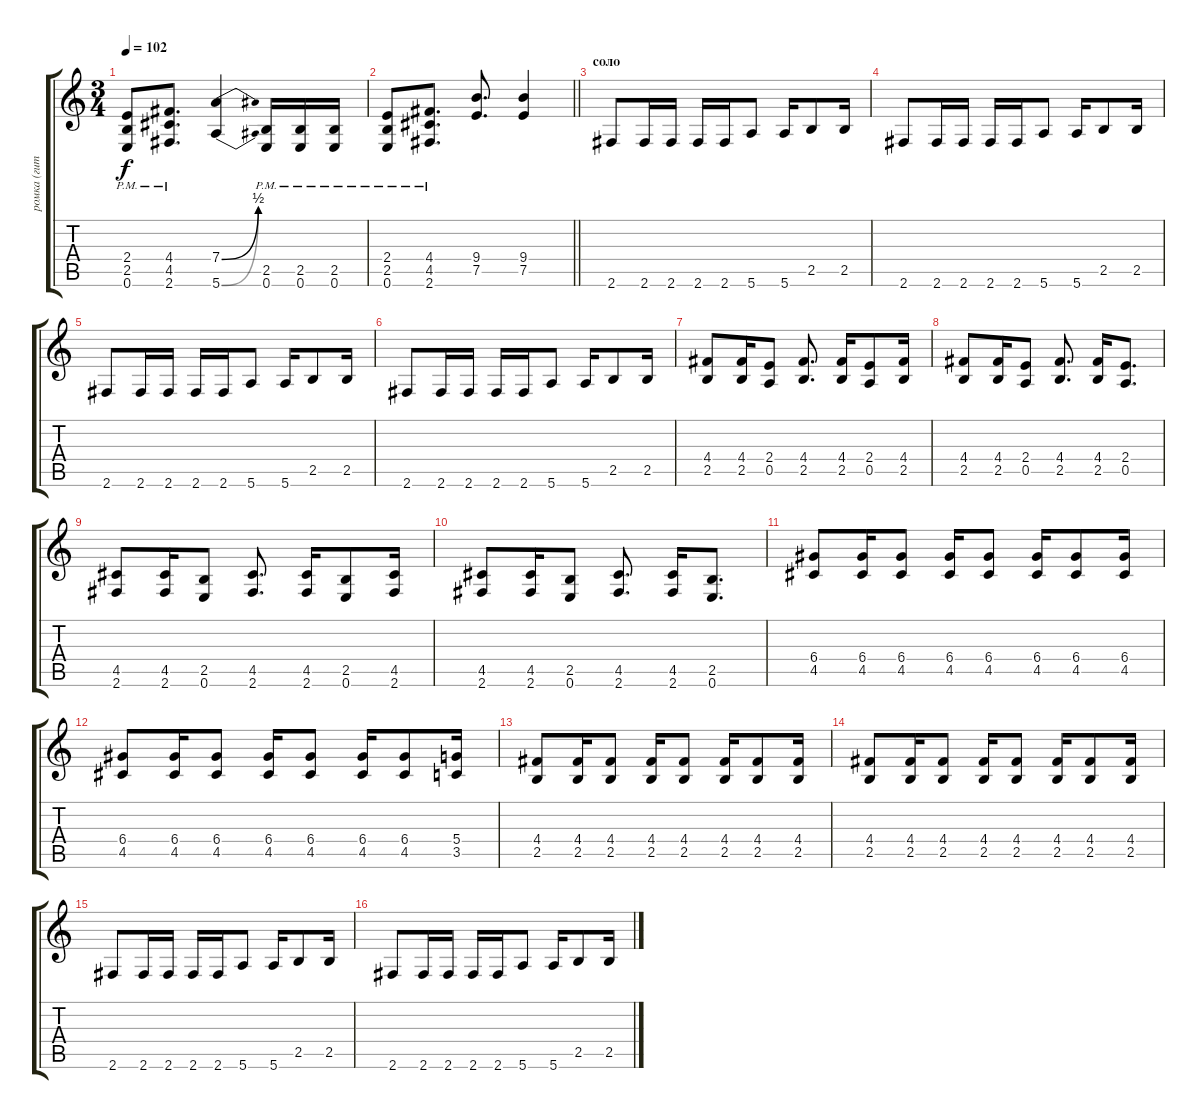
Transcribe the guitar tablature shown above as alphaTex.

\track ("ромка (гитара)" "ромка (гит") {instrument distortionguitar}
\staff {score tabs}
\tuning (E4 B3 G3 D3 A2 E2) {hide}
\ts (3 4)
\tempo 102
\clef g2
\ks c
(2.4{pm} 2.5{pm} 0.6{pm}).8{dy f} (4.4{pm} 4.5{pm} 2.6{pm}).8{d} (7.4{be (bend 0 0 60 2)} 5.6{be (bend 0 0 60 2)}).4 (2.5{pm} 0.6{pm}).16 (2.5{pm} 0.6{pm}).16 (2.5{pm} 0.6{pm}).16 |
\barLineRight lightlight
(2.4{pm} 2.5{pm} 0.6{pm}).8 (4.4{pm} 4.5{pm} 2.6{pm}).8{d} (9.4 7.5).8{d} (9.4 7.5).4 |
\section ("" "соло")
2.6.8 2.6.16 2.6.16 2.6.16 2.6.16 5.6.8 5.6.16 2.5.8 2.5.16 |
2.6.8 2.6.16 2.6.16 2.6.16 2.6.16 5.6.8 5.6.16 2.5.8 2.5.16 |
2.6.8 2.6.16 2.6.16 2.6.16 2.6.16 5.6.8 5.6.16 2.5.8 2.5.16 |
2.6.8 2.6.16 2.6.16 2.6.16 2.6.16 5.6.8 5.6.16 2.5.8 2.5.16 |
(4.4 2.5).8 (4.4 2.5).16 (2.4 0.5).8 (4.4 2.5).8{d} (4.4 2.5).16 (2.4 0.5).8 (4.4 2.5).16 |
(4.4 2.5).8 (4.4 2.5).16 (2.4 0.5).8 (4.4 2.5).8{d} (4.4 2.5).16 (2.4 0.5).8{d} |
(4.5 2.6).8 (4.5 2.6).16 (2.5 0.6).8 (4.5 2.6).8{d} (4.5 2.6).16 (2.5 0.6).8 (4.5 2.6).16 |
(4.5 2.6).8 (4.5 2.6).16 (2.5 0.6).8 (4.5 2.6).8{d} (4.5 2.6).16 (2.5 0.6).8{d} |
(6.4 4.5).8 (6.4 4.5).16 (6.4 4.5).8 (6.4 4.5).16 (6.4 4.5).8 (6.4 4.5).16 (6.4 4.5).8 (6.4 4.5).16 |
(6.4 4.5).8 (6.4 4.5).16 (6.4 4.5).8 (6.4 4.5).16 (6.4 4.5).8 (6.4 4.5).16 (6.4 4.5).8 (5.4 3.5).16 |
(4.4 2.5).8 (4.4 2.5).16 (4.4 2.5).8 (4.4 2.5).16 (4.4 2.5).8 (4.4 2.5).16 (4.4 2.5).8 (4.4 2.5).16 |
(4.4 2.5).8 (4.4 2.5).16 (4.4 2.5).8 (4.4 2.5).16 (4.4 2.5).8 (4.4 2.5).16 (4.4 2.5).8 (4.4 2.5).16 |
2.6.8 2.6.16 2.6.16 2.6.16 2.6.16 5.6.8 5.6.16 2.5.8 2.5.16 |
2.6.8 2.6.16 2.6.16 2.6.16 2.6.16 5.6.8 5.6.16 2.5.8 2.5.16
